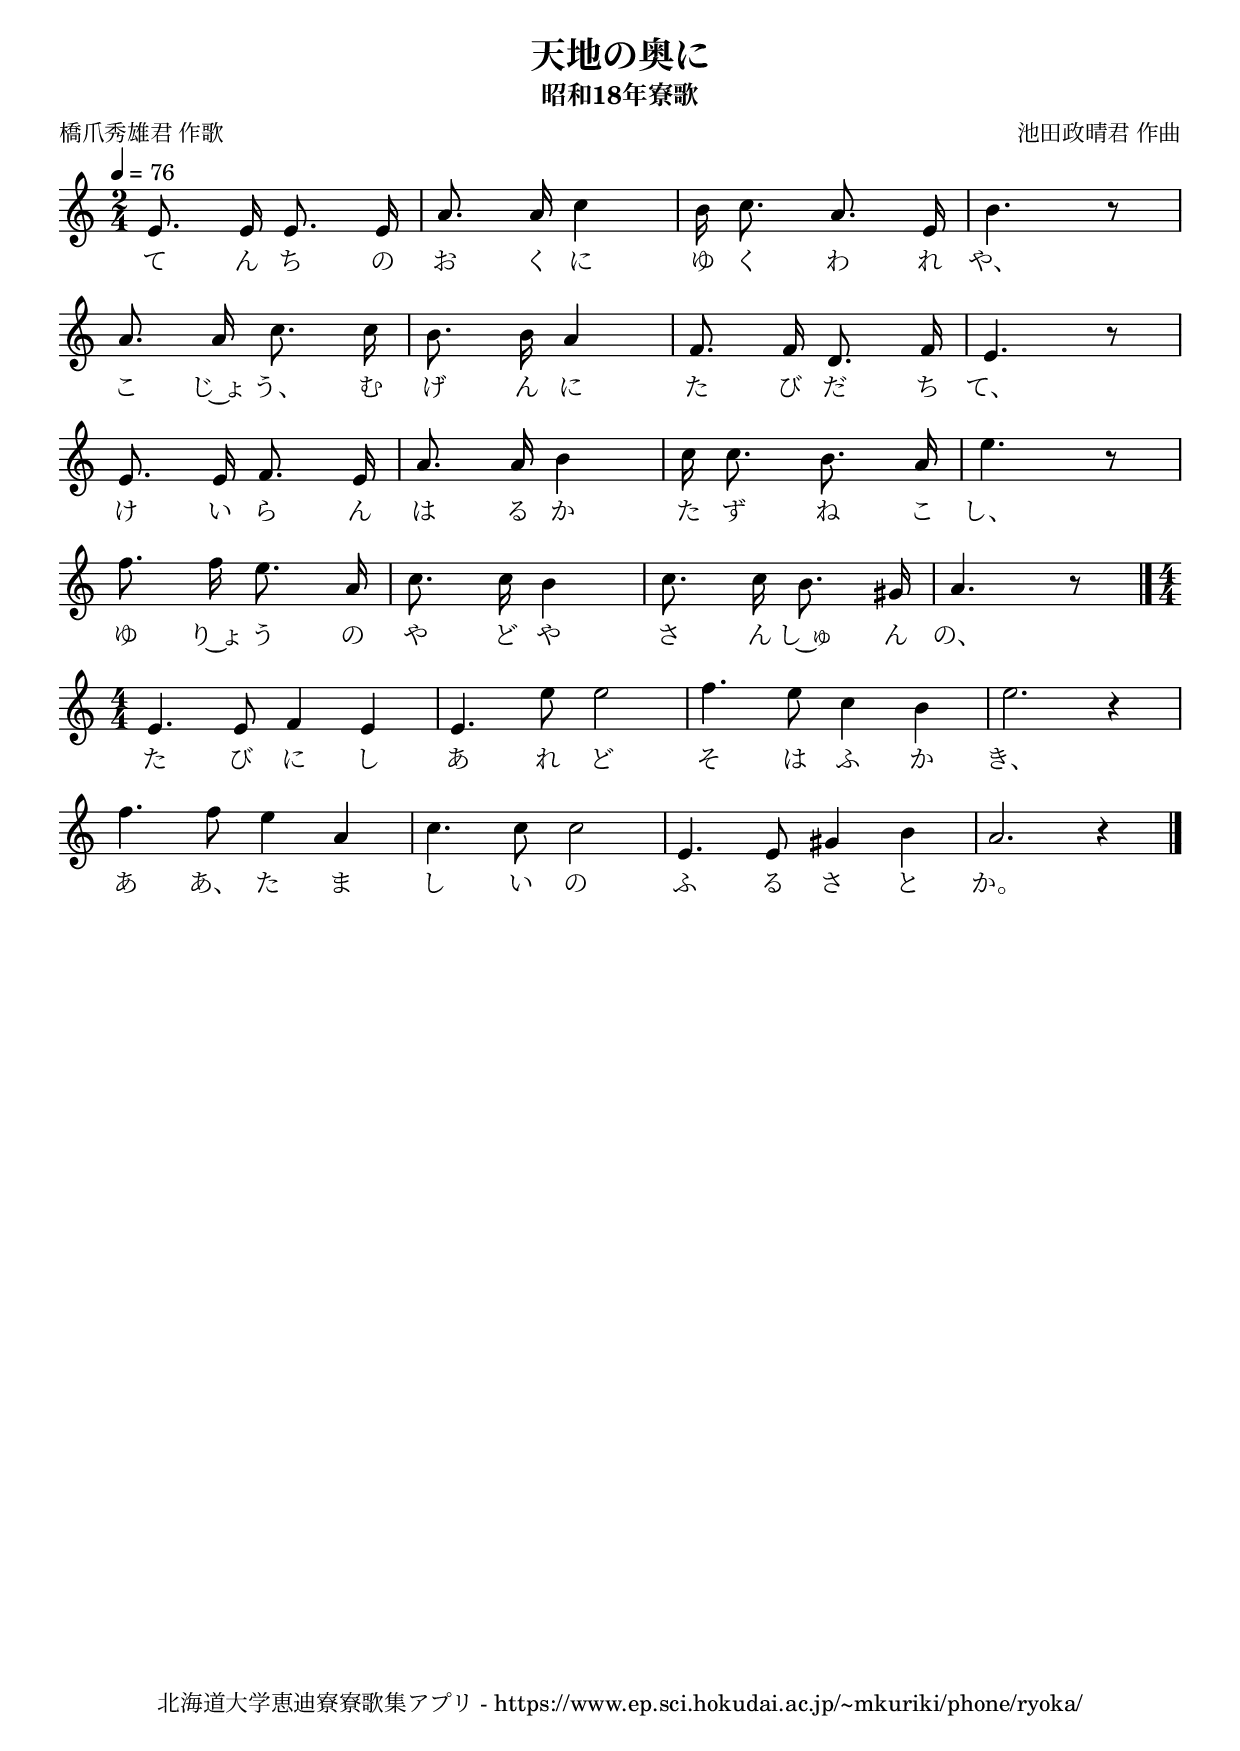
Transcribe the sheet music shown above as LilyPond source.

\version "2.18.2"

\paper {indent = 0}

\header {
  title = "天地の奥に"
  subtitle = "昭和18年寮歌"
  composer = "池田政晴君 作曲"
  poet = "橋爪秀雄君 作歌"
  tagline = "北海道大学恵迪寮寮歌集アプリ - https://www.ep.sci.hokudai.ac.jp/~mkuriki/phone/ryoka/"
}


melody = \relative c'{
  \tempo 4 = 76
  \autoBeamOff
  \numericTimeSignature
  \override BreathingSign.text = \markup { \musicglyph #"scripts.upedaltoe" } % ブレスの記号指定
  \key c \major 
  \time 2/4 
  e8. e16 e8. e16 |
  a8. a16 c4 |
  b16 c8. a8. e16 |
  b'4. r8 | \break
  a8. a16 c8. c16 |
  b8. b16 a4 |
  f8. f16 d8. f16 |
  e4. r8 | \break
  e8. e16 f8. e16 |
  a8. a16 b4 |
  c16 c8. b8. a16 |
  e'4. r8 | \break
  f8. f16 e8. a,16 |
  c8. c16 b4 |
  c8. c16 b8. gis16|
  a4. r8 | \bar "|." \time4/4 \break
  e4. e8 f4 e4 |
  e4. e'8 e2 |
  f4. e8 c4 b4 |
  e2. r4 | \break
  f4. f8 e4 a,4 |
  c4. c8 c2 |
  e,4. e8 gis4 b4 |
  a2. r4 |
  \bar "|." 
}

text = \lyricmode {
  て ん ち の お く に ゆ く わ れ や、
  こ じ~ょ う、 む げ ん に た び だ ち て、
  け い ら ん は る か た ず ね こ し、
  ゆ り~ょ う の や ど や さ ん し~ゅ ん の、
  た び に し あ れ ど そ は ふ か き、
  あ あ、 た ま し い の ふ る さ と か。
}



\score {
  <<
    % ギターコード
    %{
    \new ChordNames \with {midiInstrument = #"acoustic guitar (nylon)"}{
      \set chordChanges = ##t
      \harmony
    }
    %}
    
    % メロディーライン
    \new Voice = "one"{\melody}
    % 歌詞
    \new Lyrics \lyricsto "one" \text
    % 太鼓
    % \new DrumStaff \with{
    %   \remove "Time_signature_engraver"
    %   drumStyleTable = #percussion-style
    %   \override StaffSymbol.line-count = #1
    %   \hide Stem
    % }
    % \drum
  >>
  
\midi {}
\layout {
  \context {
    \Score
    \remove "Bar_number_engraver"
  }
}

}


